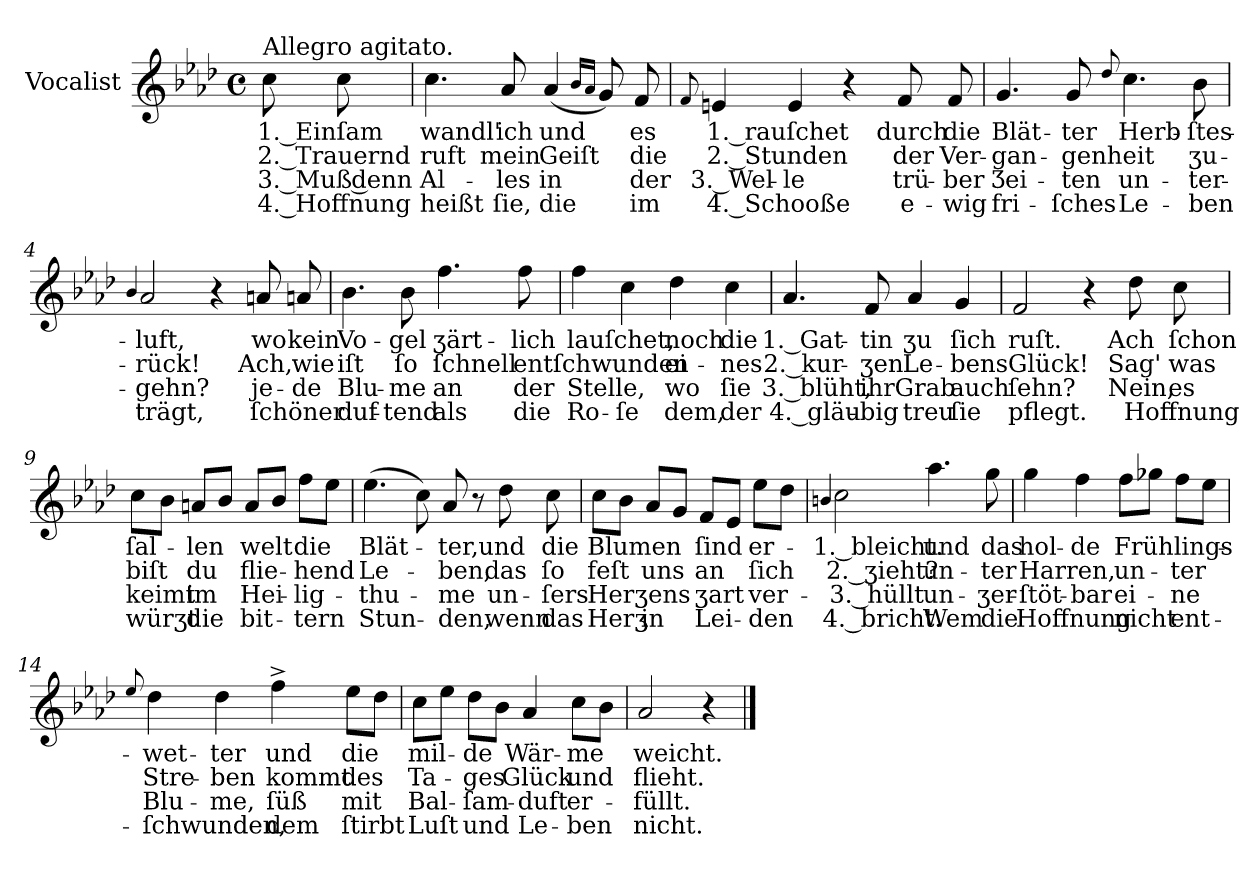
**kern	**text	**text	**text	**text
*part1	*part1	*part1	*part1	*part1
*staff1	*staff1	*staff1	*staff1	*staff1
*I"Vocalist	*	*	*	*
*clefG2	*	*	*	*
*k[b-e-a-d-]	*	*	*	*
*A-:	*	*	*	*
*M4/4	*	*	*	*
*met(c)	*	*	*	*
=	=	=	=	=
!LO:TX:a:t=Allegro agitato.	!	!	!	!
8cc	1._Einſam	2._Trauernd	3._Muß denn	4._Hoffnung
8cc	.	.	.	.
=1	=1	=1	=1	=1
4.cc	wandl'	ruft	Al-	heißt
8a-	ich	mein	-les	ſie,
(4a-	und	Geiſt	in	die
16qqb-LL	.	.	.	.
16qqa-JJ	.	.	.	.
8g)	.	.	.	.
8f	es	die	der	im
=2	=2	=2	=2	=2
8qqf	.	.	.	.
4en	1._rauſchet	2._Stunden	3._Wel-	4._Schooße
4e	.	.	-le	.
4r	.	.	.	.
8f	durch	der	trü-	e-
8f	die	Ver-	-ber	-wig
=3	=3	=3	=3	=3
4.g	Blät-	-gan-	Ʒei-	fri-
8g	-ter	-genheit	-ten	-ſches
8qqdd-	.	.	.	.
4.cc	Herb-	.	un-	Le-
8b-	-ſtes-	ʒu-	-ter-	-ben
=4	=4	=4	=4	=4
4qqb-	.	.	.	.
2a-	-luft,	-rück!	-gehn?	trägt,
4r	.	.	.	.
8an	wo	Ach,	je-	ſchöner
8an	kein	wie	-de	.
=5	=5	=5	=5	=5
4.b-	Vo-	iſt	Blu-	duf-
8b-	-gel	ſo	-me	-tend
4.ff	ʒärt-	ſchnell	an	als
8ff	-lich	entſchwunden	der	die
=6	=6	=6	=6	=6
4ff	lauſchet,	.	Stelle,	Ro-
4cc	.	.	.	-ſe
4dd-	noch	ei-	wo	dem,
4cc	die	-nes	ſie	der
=7	=7	=7	=7	=7
4.a-	1._Gat-	2._kur-	3._blüht,	4._gläu-
8f	-tin	-ʒen	ihr	-big
4a-	ʒu	Le-	Grab	treu
4g	ſich	-bens	auch	ſie
=8	=8	=8	=8	=8
2f	ruſt.	Glück!	ſehn?	pflegt.
4r	.	.	.	.
8dd-	Ach	Sag'	Nein,	Hoffnung
8cc	ſchon	was	es	.
=9	=9	=9	=9	=9
8ccL	ſal-	biſt	keimt	würʒt
8b-J	.	.	.	.
8anL	-len	du	im	die
8b-J	.	.	.	.
8aL	welt	flie-	Hei-	bit-
8b-J	.	.	.	.
8ffL	die	-hend	-lig-	-tern
8ee-J	.	.	.	.
=10	=10	=10	=10	=10
(4.ee-	Blät-	Le-	-thu-	Stun-
8cc)	.	.	.	.
8a-	-ter,	-ben,	-me	-den,
8r	.	.	.	.
8dd-	und	das	un-	wenn
8cc	die	ſo	-ſers	das
=11	=11	=11	=11	=11
8ccL	Blumen	feſt	Herʒens	Herʒ
8b-J	.	.	.	.
8a-L	.	uns	.	in
8gJ	.	.	.	.
8fL	ſind	an	ʒart	Lei-
8e-J	.	.	.	.
8ee-L	er-	ſich	ver-	-den
8dd-J	.	.	.	.
=12	=12	=12	=12	=12
4qqbn	.	.	.	.
2cc	-1._bleicht.	2._ʒieht?	3._hüllt	4._bricht.
4.aa-	und	un-	un-	Wem
8gg	das	-ter	-ʒer-	die
=13	=13	=13	=13	=13
4gg	hol-	Harren,	-ſtöt-	Hoffnung
4ff	-de	.	-bar	.
8ffL	Frühlings-	un-	ei-	nicht
8gg-XJ	.	.	.	.
8ffL	.	-ter	-ne	ent-
8ee-J	.	.	.	.
=14	=14	=14	=14	=14
8qqee-	.	.	.	.
4dd-	-wet-	Stre-	Blu-	-ſchwunden,
4dd-	-ter	-ben	-me,	.
4ff^	und	kommt	ſüß	dem
8ee-L	die	des	mit	ſtirbt
8dd-J	.	.	.	.
=15	=15	=15	=15	=15
8ccL	mil-	Ta-	Bal-	Luſt
8ee-J	.	.	.	.
8dd-L	-de	-ges	-ſam-	und
8b-J	.	.	.	.
4a-	Wär-	Glück	-duft	Le-
8ccL	-me	und	er-	-ben
8b-J	.	.	.	.
=16	=16	=16	=16	=16
2a-	weicht.	flieht.	-füllt.	nicht.
4r	.	.	.	.
==	==	==	==	==
*-	*-	*-	*-	*-
